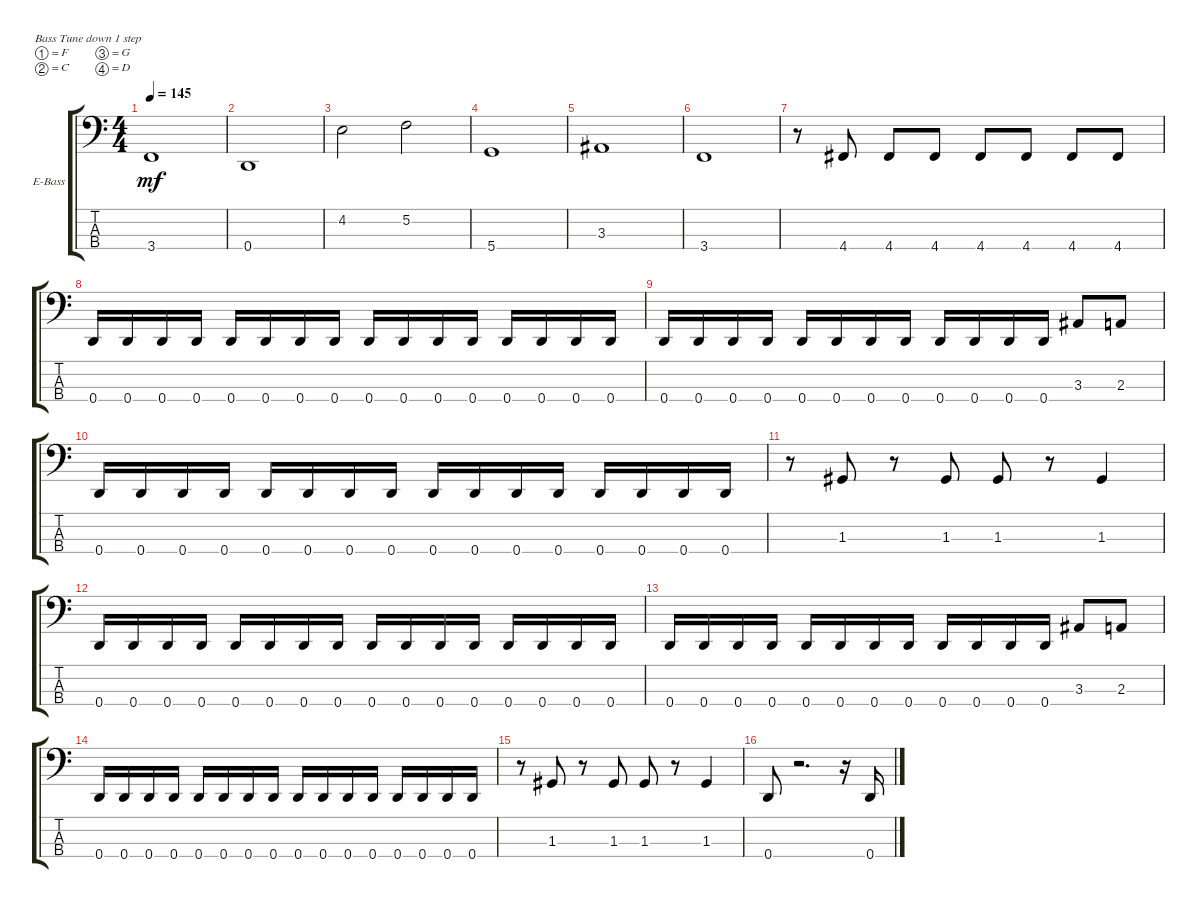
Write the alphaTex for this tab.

\defaultSystemsLayout 4
\bracketExtendMode groupsimilarinstruments
\firstSystemTrackNameOrientation horizontal
\otherSystemsTrackNameOrientation horizontal
\track ("Electric Bass" "E-Bass") {instrument electricbassfinger}
\staff {score tabs}
\tuning (F2 C2 G1 D1)
\ts (4 4)
\tempo 145
\clef f4
\scale
0.333333
\ks c
3.4.1{dy mf} |
\scale
0.333333 0.4.1 |
\scale
0.333333 4.2.2 5.2.2 |
\scale
0.333333 5.4.1 |
\scale
0.333333 3.3.1 |
\scale
0.333333 3.4.1 |
\scale
0.333333 r.8 4.4.8 4.4.8 4.4.8 4.4.8 4.4.8 4.4.8 4.4.8 |
\scale
0.333333 0.4.16 0.4.16 0.4.16 0.4.16 0.4.16 0.4.16 0.4.16 0.4.16 0.4.16 0.4.16 0.4.16 0.4.16 0.4.16 0.4.16 0.4.16 0.4.16 |
\scale
0.333333 0.4.16 0.4.16 0.4.16 0.4.16 0.4.16 0.4.16 0.4.16 0.4.16 0.4.16 0.4.16 0.4.16 0.4.16 3.3.8 2.3.8 |
\scale
0.333333 0.4.16 0.4.16 0.4.16 0.4.16 0.4.16 0.4.16 0.4.16 0.4.16 0.4.16 0.4.16 0.4.16 0.4.16 0.4.16 0.4.16 0.4.16 0.4.16 |
\scale
0.333333 r.8 1.3.8 r.8 1.3.8 1.3.8 r.8 1.3.4 |
\scale
0.333333 0.4.16 0.4.16 0.4.16 0.4.16 0.4.16 0.4.16 0.4.16 0.4.16 0.4.16 0.4.16 0.4.16 0.4.16 0.4.16 0.4.16 0.4.16 0.4.16 |
\scale
0.333333 0.4.16 0.4.16 0.4.16 0.4.16 0.4.16 0.4.16 0.4.16 0.4.16 0.4.16 0.4.16 0.4.16 0.4.16 3.3.8 2.3.8 |
\scale
0.333333 0.4.16 0.4.16 0.4.16 0.4.16 0.4.16 0.4.16 0.4.16 0.4.16 0.4.16 0.4.16 0.4.16 0.4.16 0.4.16 0.4.16 0.4.16 0.4.16 |
\scale
0.333333 r.8 1.3.8 r.8 1.3.8 1.3.8 r.8 1.3.4 |
\scale
0.333333 0.4.8 r.2{d} r.16 0.4.16
